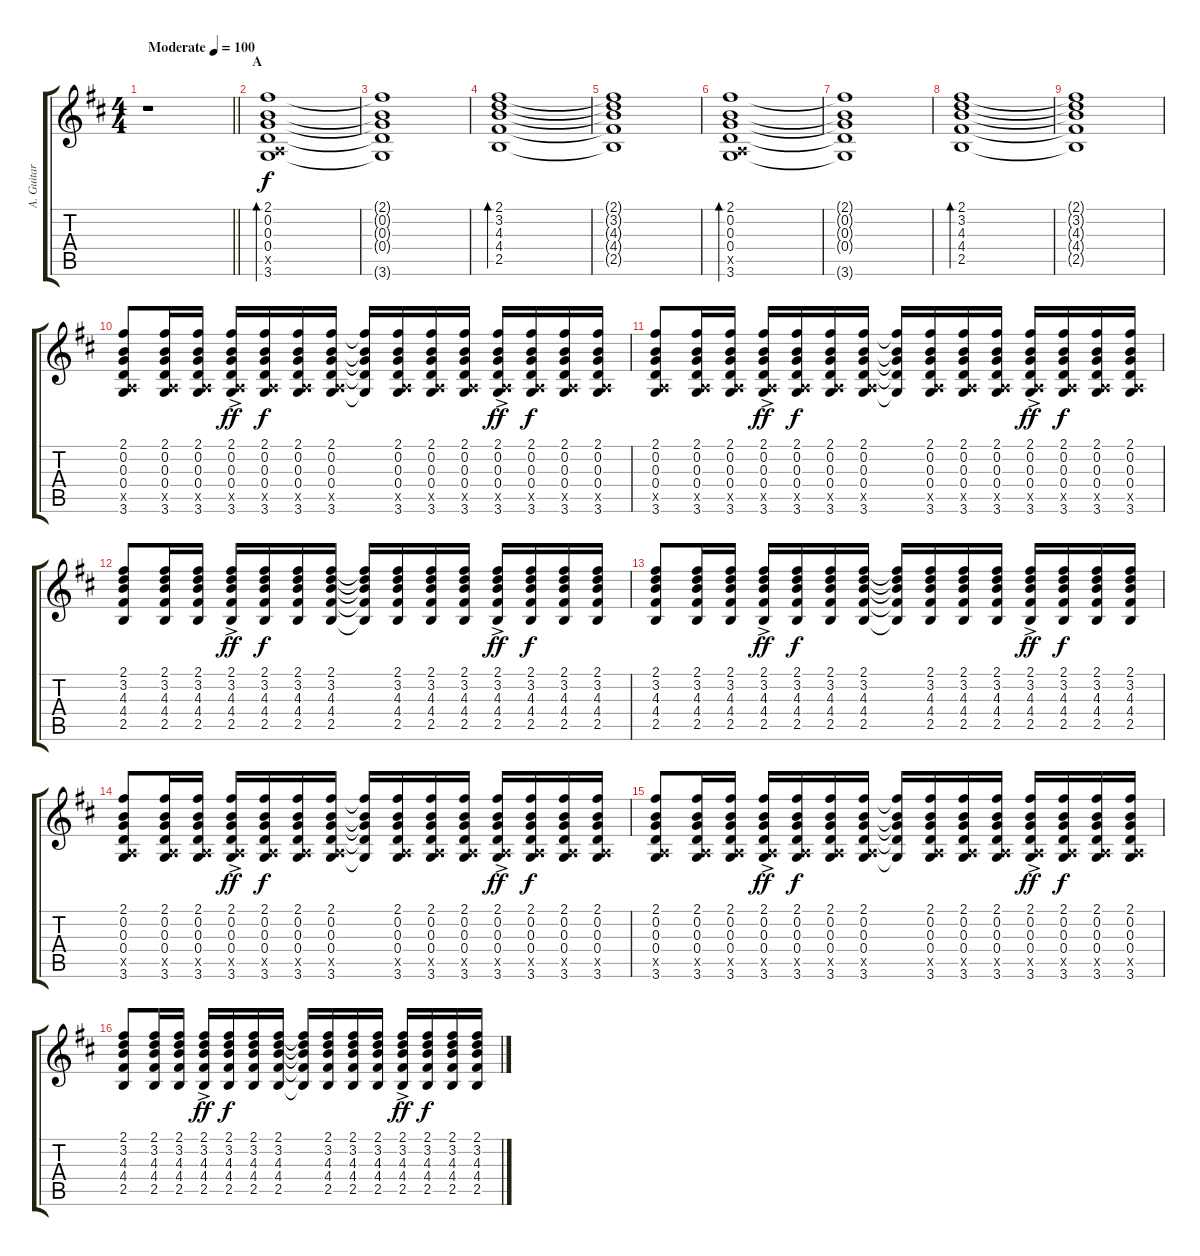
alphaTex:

\track ("A. Guitar" "A. Guitar") {instrument acousticguitarsteel}
\staff {score tabs}
\tuning (E4 B3 G3 D3 A2 E2) {hide}
\ts (4 4)
\tempo (100 "Moderate")
\clef g2
\barLineRight lightlight
\ks d
r.1{dy f instrument acousticguitarsteel} |
\section ("" "A")
(2.1 0.2 0.3 0.4 0.5{x} 3.6).1{bd 120} |
(2.1{t} 0.2{t} 0.3{t} 0.4{t} 3.6{t}).1 |
(2.1 3.2 4.3 4.4 2.5).1{bd 120} |
(2.1{t} 3.2{t} 4.3{t} 4.4{t} 2.5{t}).1 |
(2.1 0.2 0.3 0.4 0.5{x} 3.6).1{bd 120} |
(2.1{t} 0.2{t} 0.3{t} 0.4{t} 3.6{t}).1 |
(2.1 3.2 4.3 4.4 2.5).1{bd 120} |
(2.1{t} 3.2{t} 4.3{t} 4.4{t} 2.5{t}).1 |
(2.1 0.2 0.3 0.4 0.5{x} 3.6).8 (2.1 0.2 0.3 0.4 0.5{x} 3.6).16 (2.1 0.2 0.3 0.4 0.5{x} 3.6).16 (2.1{ac} 0.2{ac} 0.3{ac} 0.4{ac} 0.5{ac x} 3.6{ac}).16{dy ff} (2.1 0.2 0.3 0.4 0.5{x} 3.6).16{dy f} (2.1 0.2 0.3 0.4 0.5{x} 3.6).16 (2.1 0.2 0.3 0.4 0.5{x} 3.6).16 (2.1{t} 0.2{t} 0.3{t} 0.4{t} 3.6{t}).16 (2.1 0.2 0.3 0.4 0.5{x} 3.6).16 (2.1 0.2 0.3 0.4 0.5{x} 3.6).16 (2.1 0.2 0.3 0.4 0.5{x} 3.6).16 (2.1{ac} 0.2{ac} 0.3{ac} 0.4{ac} 0.5{ac x} 3.6{ac}).16{dy ff} (2.1 0.2 0.3 0.4 0.5{x} 3.6).16{dy f} (2.1 0.2 0.3 0.4 0.5{x} 3.6).16 (2.1 0.2 0.3 0.4 0.5{x} 3.6).16 |
(2.1 0.2 0.3 0.4 0.5{x} 3.6).8 (2.1 0.2 0.3 0.4 0.5{x} 3.6).16 (2.1 0.2 0.3 0.4 0.5{x} 3.6).16 (2.1{ac} 0.2{ac} 0.3{ac} 0.4{ac} 0.5{ac x} 3.6{ac}).16{dy ff} (2.1 0.2 0.3 0.4 0.5{x} 3.6).16{dy f} (2.1 0.2 0.3 0.4 0.5{x} 3.6).16 (2.1 0.2 0.3 0.4 0.5{x} 3.6).16 (2.1{t} 0.2{t} 0.3{t} 0.4{t} 3.6{t}).16 (2.1 0.2 0.3 0.4 0.5{x} 3.6).16 (2.1 0.2 0.3 0.4 0.5{x} 3.6).16 (2.1 0.2 0.3 0.4 0.5{x} 3.6).16 (2.1{ac} 0.2{ac} 0.3{ac} 0.4{ac} 0.5{ac x} 3.6{ac}).16{dy ff} (2.1 0.2 0.3 0.4 0.5{x} 3.6).16{dy f} (2.1 0.2 0.3 0.4 0.5{x} 3.6).16 (2.1 0.2 0.3 0.4 0.5{x} 3.6).16 |
(2.1 3.2 4.3 4.4 2.5).8 (2.1 3.2 4.3 4.4 2.5).16 (2.1 3.2 4.3 4.4 2.5).16 (2.1{ac} 3.2{ac} 4.3{ac} 4.4{ac} 2.5{ac}).16{dy ff} (2.1 3.2 4.3 4.4 2.5).16{dy f} (2.1 3.2 4.3 4.4 2.5).16 (2.1 3.2 4.3 4.4 2.5).16 (2.1{t} 3.2{t} 4.3{t} 4.4{t} 2.5{t}).16 (2.1 3.2 4.3 4.4 2.5).16 (2.1 3.2 4.3 4.4 2.5).16 (2.1 3.2 4.3 4.4 2.5).16 (2.1{ac} 3.2{ac} 4.3{ac} 4.4{ac} 2.5{ac}).16{dy ff} (2.1 3.2 4.3 4.4 2.5).16{dy f} (2.1 3.2 4.3 4.4 2.5).16 (2.1 3.2 4.3 4.4 2.5).16 |
(2.1 3.2 4.3 4.4 2.5).8 (2.1 3.2 4.3 4.4 2.5).16 (2.1 3.2 4.3 4.4 2.5).16 (2.1{ac} 3.2{ac} 4.3{ac} 4.4{ac} 2.5{ac}).16{dy ff} (2.1 3.2 4.3 4.4 2.5).16{dy f} (2.1 3.2 4.3 4.4 2.5).16 (2.1 3.2 4.3 4.4 2.5).16 (2.1{t} 3.2{t} 4.3{t} 4.4{t} 2.5{t}).16 (2.1 3.2 4.3 4.4 2.5).16 (2.1 3.2 4.3 4.4 2.5).16 (2.1 3.2 4.3 4.4 2.5).16 (2.1{ac} 3.2{ac} 4.3{ac} 4.4{ac} 2.5{ac}).16{dy ff} (2.1 3.2 4.3 4.4 2.5).16{dy f} (2.1 3.2 4.3 4.4 2.5).16 (2.1 3.2 4.3 4.4 2.5).16 |
(2.1 0.2 0.3 0.4 0.5{x} 3.6).8 (2.1 0.2 0.3 0.4 0.5{x} 3.6).16 (2.1 0.2 0.3 0.4 0.5{x} 3.6).16 (2.1{ac} 0.2{ac} 0.3{ac} 0.4{ac} 0.5{ac x} 3.6{ac}).16{dy ff} (2.1 0.2 0.3 0.4 0.5{x} 3.6).16{dy f} (2.1 0.2 0.3 0.4 0.5{x} 3.6).16 (2.1 0.2 0.3 0.4 0.5{x} 3.6).16 (2.1{t} 0.2{t} 0.3{t} 0.4{t} 3.6{t}).16 (2.1 0.2 0.3 0.4 0.5{x} 3.6).16 (2.1 0.2 0.3 0.4 0.5{x} 3.6).16 (2.1 0.2 0.3 0.4 0.5{x} 3.6).16 (2.1{ac} 0.2{ac} 0.3{ac} 0.4{ac} 0.5{ac x} 3.6{ac}).16{dy ff} (2.1 0.2 0.3 0.4 0.5{x} 3.6).16{dy f} (2.1 0.2 0.3 0.4 0.5{x} 3.6).16 (2.1 0.2 0.3 0.4 0.5{x} 3.6).16 |
(2.1 0.2 0.3 0.4 0.5{x} 3.6).8 (2.1 0.2 0.3 0.4 0.5{x} 3.6).16 (2.1 0.2 0.3 0.4 0.5{x} 3.6).16 (2.1{ac} 0.2{ac} 0.3{ac} 0.4{ac} 0.5{ac x} 3.6{ac}).16{dy ff} (2.1 0.2 0.3 0.4 0.5{x} 3.6).16{dy f} (2.1 0.2 0.3 0.4 0.5{x} 3.6).16 (2.1 0.2 0.3 0.4 0.5{x} 3.6).16 (2.1{t} 0.2{t} 0.3{t} 0.4{t} 3.6{t}).16 (2.1 0.2 0.3 0.4 0.5{x} 3.6).16 (2.1 0.2 0.3 0.4 0.5{x} 3.6).16 (2.1 0.2 0.3 0.4 0.5{x} 3.6).16 (2.1{ac} 0.2{ac} 0.3{ac} 0.4{ac} 0.5{ac x} 3.6{ac}).16{dy ff} (2.1 0.2 0.3 0.4 0.5{x} 3.6).16{dy f} (2.1 0.2 0.3 0.4 0.5{x} 3.6).16 (2.1 0.2 0.3 0.4 0.5{x} 3.6).16 |
(2.1 3.2 4.3 4.4 2.5).8 (2.1 3.2 4.3 4.4 2.5).16 (2.1 3.2 4.3 4.4 2.5).16 (2.1{ac} 3.2{ac} 4.3{ac} 4.4{ac} 2.5{ac}).16{dy ff} (2.1 3.2 4.3 4.4 2.5).16{dy f} (2.1 3.2 4.3 4.4 2.5).16 (2.1 3.2 4.3 4.4 2.5).16 (2.1{t} 3.2{t} 4.3{t} 4.4{t} 2.5{t}).16 (2.1 3.2 4.3 4.4 2.5).16 (2.1 3.2 4.3 4.4 2.5).16 (2.1 3.2 4.3 4.4 2.5).16 (2.1{ac} 3.2{ac} 4.3{ac} 4.4{ac} 2.5{ac}).16{dy ff} (2.1 3.2 4.3 4.4 2.5).16{dy f} (2.1 3.2 4.3 4.4 2.5).16 (2.1 3.2 4.3 4.4 2.5).16
